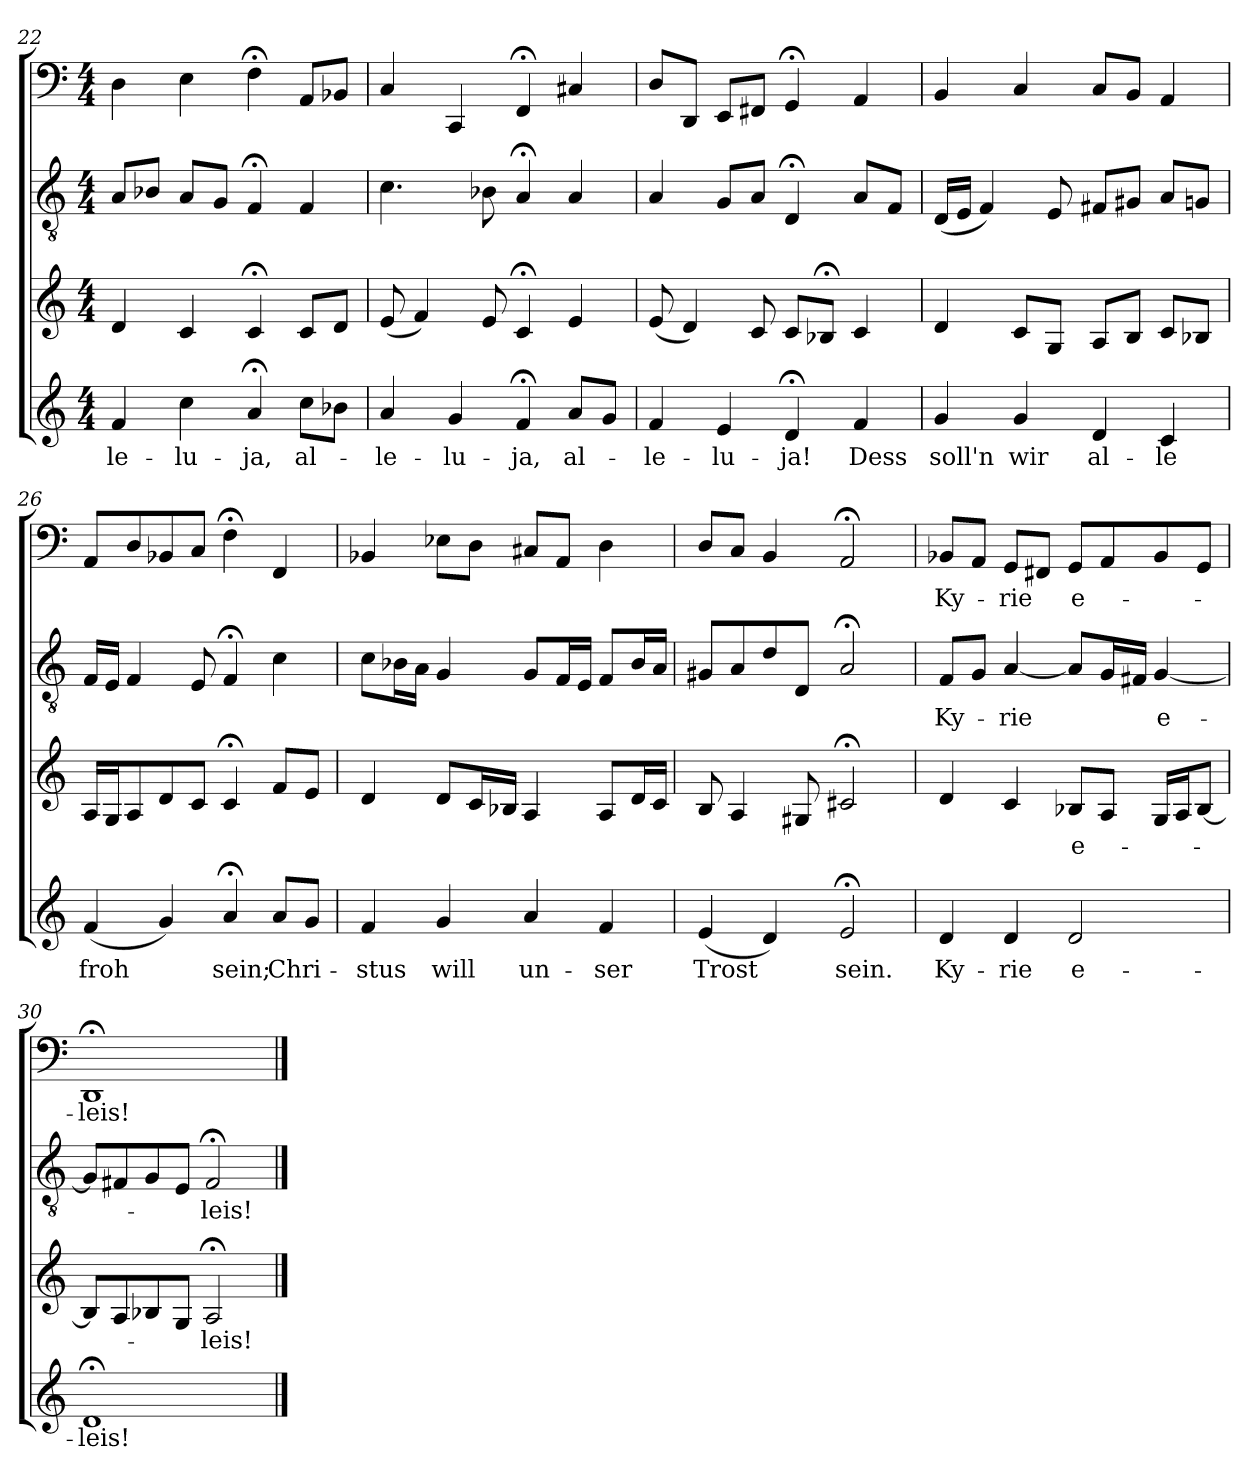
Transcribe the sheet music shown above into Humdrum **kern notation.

**kern	**text	**kern	**text	**kern	**text	**kern	**text
*part4	*part4	*part3	*part3	*part2	*part2	*part1	*part1
*staff4	*staff4	*staff3	*staff3	*staff2	*staff2	*staff1	*staff1
*clefG2	*	*clefG2	*	*clefGv2	*	*clefF4	*
*k[]	*	*k[]	*	*k[]	*	*k[]	*
*a:	*	*a:	*	*a:	*	*a:	*
*M4/4	*	*M4/4	*	*M4/4	*	*M4/4	*
=22	=22	=22	=22	=22	=22	=22	=22
4f	-le-	4d	.	8AL	.	4D	.
.	.	.	.	8B-XJ	.	.	.
4cc	-lu-	4c	.	8AL	.	4E	.
.	.	.	.	8GJ	.	.	.
4a;<	-ja,	4c;<	.	4F;<	.	4F;<	.
8ccL	al-	8cL	.	4F	.	8AAL	.
8b-XJ	.	8dJ	.	.	.	8BB-XJ	.
=23	=23	=23	=23	=23	=23	=23	=23
4a	-le-	(8e	.	4.c	.	4C	.
.	.	4f)	.	.	.	.	.
4g	-lu-	.	.	.	.	4CC	.
.	.	8e	.	8B-X	.	.	.
4f;<	-ja,	4c;<	.	4A;<	.	4FF;<	.
8aL	al-	4e	.	4A	.	4C#X	.
8gJ	.	.	.	.	.	.	.
=24	=24	=24	=24	=24	=24	=24	=24
4f	-le-	(8e	.	4A	.	8DL	.
.	.	4d)	.	.	.	8DDJ	.
4e	-lu-	.	.	8GL	.	8EEL	.
.	.	8c	.	8AJ	.	8FF#XJ	.
4d;<	-ja!	8cL	.	4D;<	.	4GG;<	.
.	.	8B-X;<J	.	.	.	.	.
4f	Dess	4c	.	8AL	.	4AA	.
.	.	.	.	8FJ	.	.	.
=25	=25	=25	=25	=25	=25	=25	=25
4g	soll'n	4d	.	(16DLL	.	4BB	.
.	.	.	.	16EJJ	.	.	.
.	.	.	.	4F)	.	.	.
4g	wir	8cL	.	.	.	4C	.
.	.	8GJ	.	8E	.	.	.
4d	al-	8AL	.	8F#XL	.	8CL	.
.	.	8BJ	.	8G#XJ	.	8BBJ	.
4c	-le	8cL	.	8AL	.	4AA	.
.	.	8B-XJ	.	8GnJ	.	.	.
=26	=26	=26	=26	=26	=26	=26	=26
(4f	froh	16ALL	.	16FLL	.	8AAL	.
.	.	16GJ	.	16EJJ	.	.	.
.	.	8A	.	4F	.	8D	.
4g)	.	8d	.	.	.	8BB-X	.
.	.	8cJ	.	8E	.	8CJ	.
4a;<	sein;	4c;<	.	4F;<	.	4F;<	.
8aL	Chri-	8fL	.	4c	.	4FF	.
8gJ	.	8eJ	.	.	.	.	.
=27	=27	=27	=27	=27	=27	=27	=27
4f	-stus	4d	.	8cL	.	4BB-X	.
.	.	.	.	16B-XL	.	.	.
.	.	.	.	16AJJ	.	.	.
4g	will	8dL	.	4G	.	8E-XL	.
.	.	16cL	.	.	.	8DJ	.
.	.	16B-XJJ	.	.	.	.	.
4a	un-	4A	.	8GL	.	8C#XL	.
.	.	.	.	16FL	.	8AAJ	.
.	.	.	.	16EJJ	.	.	.
4f	-ser	8AL	.	8FL	.	4D	.
.	.	16dL	.	16B-L	.	.	.
.	.	16cJJ	.	16AJJ	.	.	.
=28	=28	=28	=28	=28	=28	=28	=28
(4e	Trost	8B	.	8G#XL	.	8DL	.
.	.	4A	.	8A	.	8CJ	.
4d)	.	.	.	8d	.	4BB	.
.	.	8G#X	.	8DJ	.	.	.
2e;<	sein.	2c#X;<	.	2A;<	.	2AA;<	.
=29	=29	=29	=29	=29	=29	=29	=29
4d	Ky-	4d	.	8FL	Ky-	8BB-XL	Ky-
.	.	.	.	8GJ	.	8AAJ	.
4d	-rie	4c	.	[4A	-rie	8GGL	-rie
.	.	.	.	.	.	8FF#XJ	.
2d	e-	8B-XL	e-	8AL]	.	8GGL	e-
.	.	8AJ	.	16GL	.	8AA	.
.	.	.	.	16F#XJJ	.	.	.
.	.	16GLL	.	[4G	e-	8BB-	.
.	.	16AJ	.	.	.	.	.
.	.	[8B-J	.	.	.	8GGJ	.
=30	=30	=30	=30	=30	=30	=30	=30
1d;<	-leis!	8B-L]	.	8GL]	.	1DD;<	-leis!
.	.	8A	.	8F#X	.	.	.
.	.	8B-X	.	8G	.	.	.
.	.	8GJ	.	8EJ	.	.	.
.	.	2A;<	-leis!	2F#;<	-leis!	.	.
==	==	==	==	==	==	==	==
*-	*-	*-	*-	*-	*-	*-	*-
